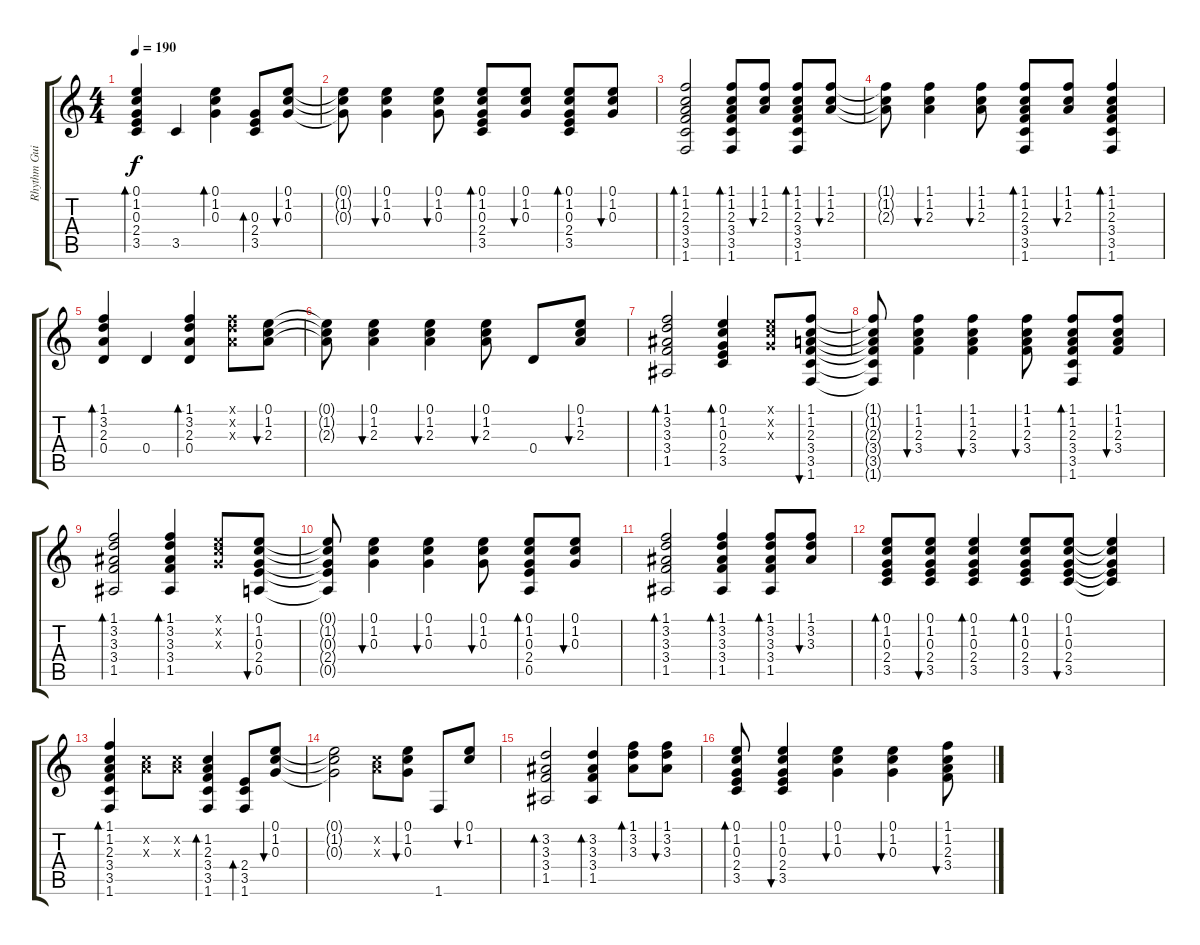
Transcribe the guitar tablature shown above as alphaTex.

\track ("Rhythm Guitar" "Rhythm Gui") {instrument acousticguitarnylon}
\staff {score tabs}
\tuning (E4 B3 G3 D3 A2 E2) {hide}
\ts (4 4)
\tempo 190
\clef g2
\ks c
(0.1 1.2 0.3 2.4 3.5).4{bd 60 dy f} 3.5.4 (0.1 1.2 0.3).4{bd 60} (0.3 2.4 3.5).8{bd 60} (0.1 1.2 0.3).8{bu 60} |
(0.1{t} 1.2{t} 0.3{t}).8 (0.1 1.2 0.3).4{bu 60} (0.1 1.2 0.3).8{bu 60} (0.1 1.2 0.3 2.4 3.5).8{bd 60} (0.1 1.2 0.3).8{bu 60} (0.1 1.2 0.3 2.4 3.5).8{bd 60} (0.1 1.2 0.3).8{bu 60} |
(1.1 1.2 2.3 3.4 3.5 1.6).2{bd 60} (1.1 1.2 2.3 3.4 3.5 1.6).8{bd 60} (1.1 1.2 2.3).8{bu 60} (1.1 1.2 2.3 3.4 3.5 1.6).8{bd 60} (1.1 1.2 2.3).8{bu 60} |
(1.1{t} 1.2{t} 2.3{t}).8 (1.1 1.2 2.3).4{bu 60} (1.1 1.2 2.3).8{bu 60} (1.1 1.2 2.3 3.4 3.5 1.6).8{bd 60} (1.1 1.2 2.3).8{bu 60} (1.1 1.2 2.3 3.4 3.5 1.6).4{bd 60} |
(1.1 3.2 2.3 0.4).4{bd 60} 0.4.4 (1.1 3.2 2.3 0.4).4{bd 60} (1.1{x} 3.2{x} 2.3{x}).8 (0.1 1.2 2.3).8{bu 60} |
(0.1{t} 1.2{t} 2.3{t}).8 (0.1 1.2 2.3).4{bu 60} (0.1 1.2 2.3).4{bu 60} (0.1 1.2 2.3).8{bu 60} 0.4.8 (0.1 1.2 2.3).8{bu 60} |
(1.1 3.2 3.3 3.4 1.5).2{bd 60} (0.1 1.2 0.3 2.4 3.5).4{bd 60} (0.1{x} 1.2{x} 0.3{x}).8 (1.1 1.2 2.3 3.4 3.5 1.6).8{bu 60} |
(1.1{t} 1.2{t} 2.3{t} 3.4{t} 3.5{t} 1.6{t}).8 (1.1 1.2 2.3 3.4).4{bu 60} (1.1 1.2 2.3 3.4).4{bu 60} (1.1 1.2 2.3 3.4).8{bu 60} (1.1 1.2 2.3 3.4 3.5 1.6).8{bd 60} (1.1 1.2 2.3 3.4).8{bu 60} |
(1.1 3.2 3.3 3.4 1.5).2{bd 60} (1.1 3.2 3.3 3.4 1.5).4{bd 60} (0.1{x} 1.2{x} 0.3{x}).8 (0.1 1.2 0.3 2.4 0.5).8{bu 60} |
(0.1{t} 1.2{t} 0.3{t} 2.4{t} 0.5{t}).8 (0.1 1.2 0.3).4{bu 60} (0.1 1.2 0.3).4{bu 60} (0.1 1.2 0.3).8{bu 60} (0.1 1.2 0.3 2.4 0.5).8{bd 60} (0.1 1.2 0.3).8{bu 60} |
(1.1 3.2 3.3 3.4 1.5).2{bd 60} (1.1 3.2 3.3 3.4 1.5).4{bd 60} (1.1 3.2 3.3 3.4 1.5).8{bd 60} (1.1 3.2 3.3).8{bu 60} |
(0.1 1.2 0.3 2.4 3.5).8{bd 60} (0.1 1.2 0.3 2.4 3.5).8{bu 60} (0.1 1.2 0.3 2.4 3.5).4{bd 60} (0.1 1.2 0.3 2.4 3.5).8{bd 60} (0.1 1.2 0.3 2.4 3.5).8{bu 60} (0.1{t} 1.2{t} 0.3{t} 2.4{t} 3.5{t}).4 |
(1.1 1.2 2.3 3.4 3.5 1.6).4{bd 60} (1.2{x} 2.3{x}).8 (1.2{x} 2.3{x}).8 (1.2 2.3 3.4 3.5 1.6).4{bd 120} (2.4 3.5 1.6).8{bd 60} (0.1 1.2 0.3).8{bu 60} |
(0.1{t} 1.2{t} 0.3{t}).2 (1.2{x} 2.3{x}).8 (0.1 1.2 0.3).8{bu 30} 1.6.8 (0.1 1.2).8{bu 30} |
(3.2 3.3 3.4 1.5).2{bd 60} (3.2 3.3 3.4 1.5).4{bd 60} (1.1 3.2 3.3).8{bd 60} (1.1 3.2 3.3).8{bu 60} |
(0.1 1.2 0.3 2.4 3.5).8{bd 60} (0.1 1.2 0.3 2.4 3.5).4{bu 60} (0.1 1.2 0.3).4{bu 60} (0.1 1.2 0.3).4{bu 60} (1.1 1.2 2.3 3.4).8{bu 30}
